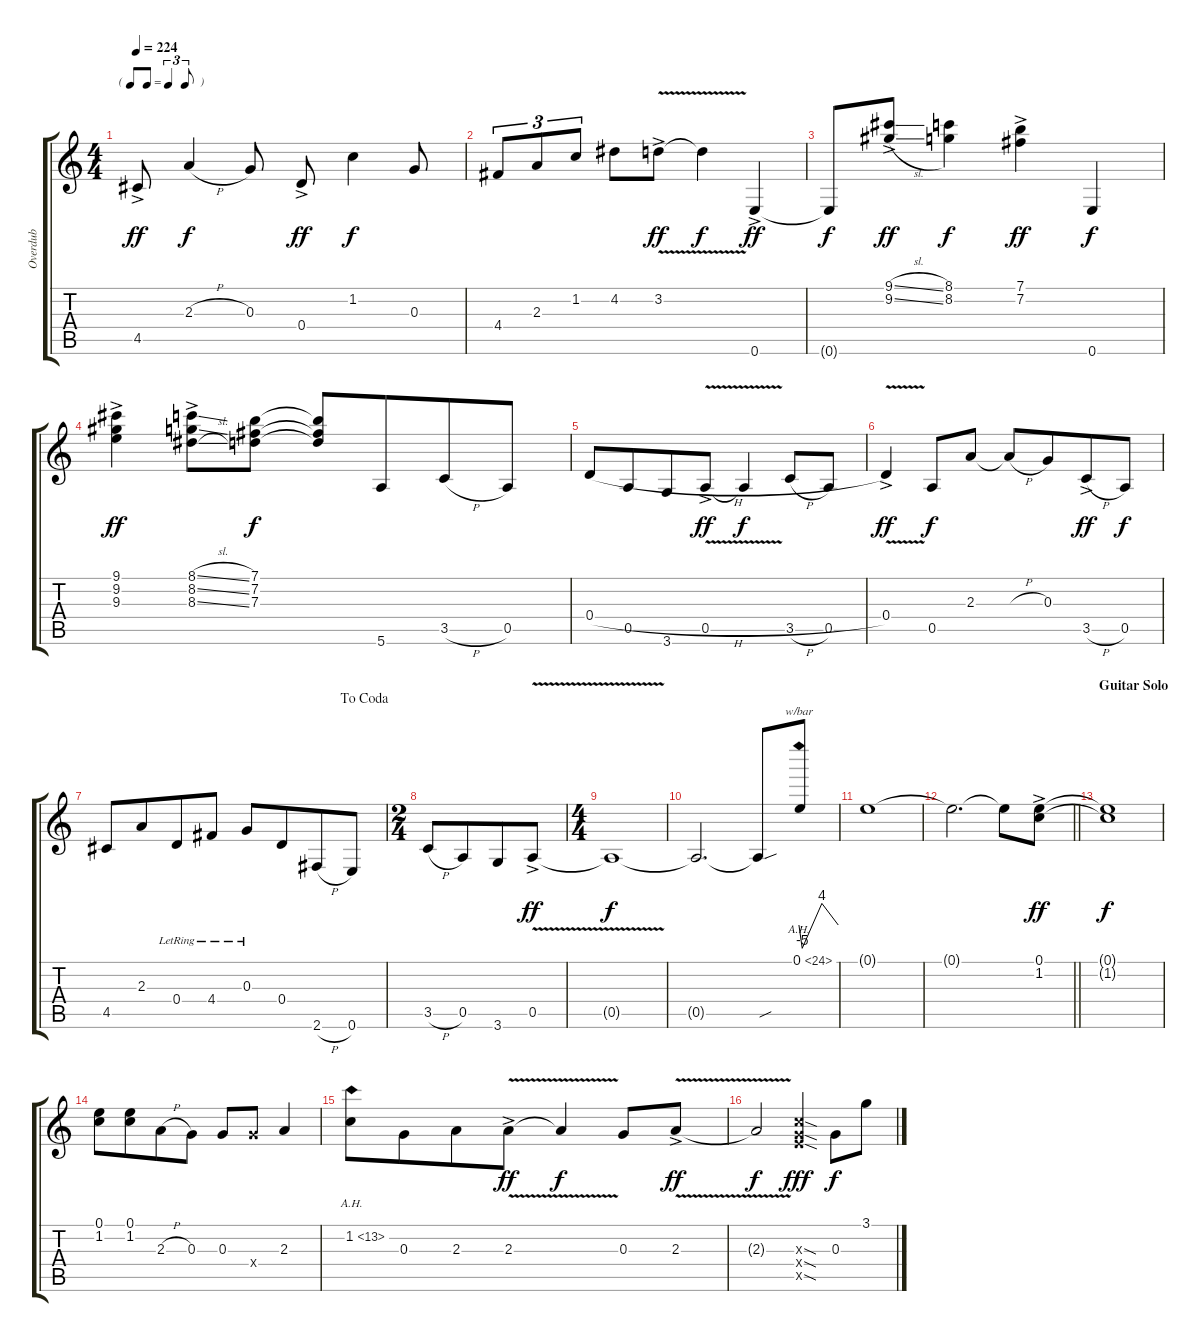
\track ("Overdub" "Overdub") {instrument overdrivenguitar}
\staff {score tabs}
\tuning (E4 B3 G3 D3 A2 E2) {hide}
\ts (4 4)
\tf triplet8th
\tempo 224
\clef g2
\ks c
4.5{ac}.8{dy ff} 2.3{h}.4{dy f} 0.3.8 0.4{ac}.8{dy ff} 1.2.4{dy f} 0.3.8 |
4.4.8{tu (3 2)} 2.3.8{tu (3 2)} 1.2.8{tu (3 2)} 4.2.8 3.2{v ac}.8{dy ff} 3.2{t}.4{dy f} 0.6{ac}.4{dy ff} |
0.6{t}.8{dy f} (9.1{sl ac} 9.2{sl ac}).8{dy ff} (8.1 8.2).4{dy f} (7.1{ac} 7.2{ac}).4{dy ff} 0.6.4{dy f} |
(9.1{ac} 9.2{ac} 9.3{ac}).4{dy ff} (8.1{sl ac} 8.2{sl ac} 8.3{sl ac}).8 (7.1 7.2 7.3).8{dy f} (7.1{t} 7.2{t} 7.3{t}).8 5.6.8{beam merge} 3.5{h}.8 0.5.8 |
0.4{h}.8 0.5.8{beam merge} 3.6.8 0.5{v ac}.8{dy ff} 0.5{t}.4{dy f} 3.5{h}.8 0.5.8 |
0.4{v ac}.4{dy ff} 0.5.8{dy f} 2.3.8 2.3{h t}.8 0.3.8{beam merge} 3.5{h ac}.8{dy ff} 0.5.8{dy f} |
\jump dacoda
4.5.8 2.3.8{beam merge} 0.4{lr}.8 4.4{lr}.8 0.3{lr}.8 0.4.8{beam merge} 2.6{h}.8 0.6.8 |
\ts (2 4)
3.5{h}.8 0.5.8{beam merge} 3.6.8 0.5{v ac}.8{dy ff} |
\ts (4 4)
0.5{t}.1{dy f} |
0.5{t}.2{d} 0.5{sou t}.8 0.1{ah 24}.8{tbe (custom default 0 0 5 -20 35 16 60 0)} |
0.1{t}.1 |
\barLineRight lightlight
0.1{t}.2{d} 0.1{t}.8 (0.1{ac} 1.2{ac}).8{dy ff} |
\section ("" "Guitar Solo")
(0.1{t} 1.2{t}).1{dy f} |
(0.1 1.2).8 (0.1 1.2).8{beam merge} 2.3{h}.8 0.3.8 0.3.8 5.4{x}.8 2.3.4 |
1.2{ah 12}.8{beam Down} 0.3.8{beam Down beam merge} 2.3.8{beam Down} 2.3{v ac}.8{dy ff beam Down} 2.3{t}.4{dy f} 0.3.8 2.3{v ac}.8{dy ff} |
2.3{t}.2{dy f} (5.3{sod x} 5.4{sod x} 7.5{sod x}).4{dy fff} 0.3.8{dy f} 3.1.8
